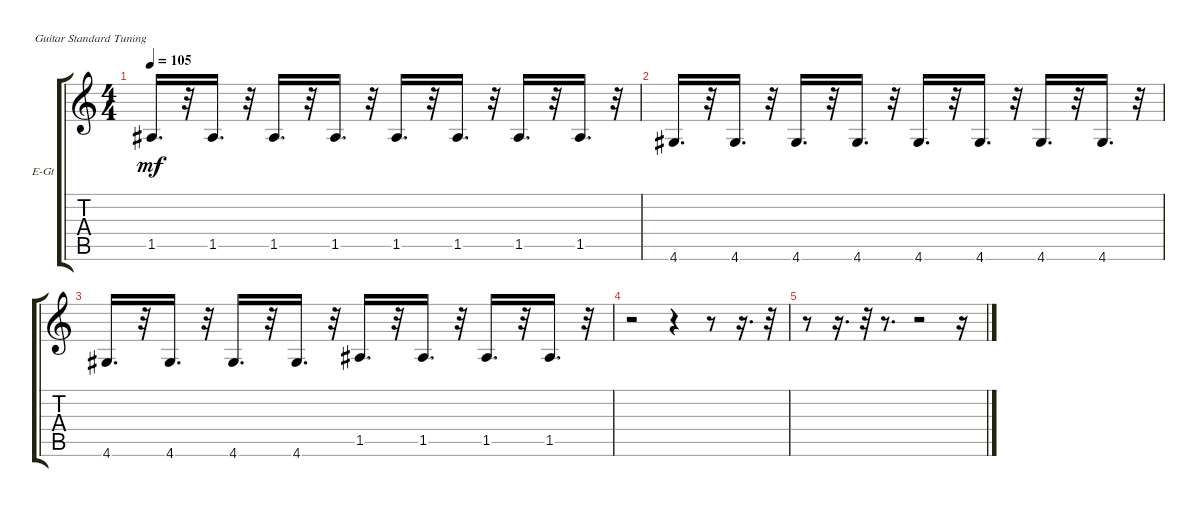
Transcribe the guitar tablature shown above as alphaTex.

\bracketExtendMode groupsimilarinstruments
\firstSystemTrackNameOrientation horizontal
\otherSystemsTrackNameOrientation horizontal
\track ("Rolling in the deep" "E-Gt") {instrument electricguitarclean}
\staff {score tabs}
\tuning (E4 B3 G3 D3 A2 E2)
\ts (4 4)
\tempo 105
\clef g2
\ks c
1.5.16{d dy mf} r.32 1.5.16{d} r.32 1.5.16{d} r.32 1.5.16{d} r.32 1.5.16{d} r.32 1.5.16{d} r.32 1.5.16{d} r.32 1.5.16{d} r.32 |
4.6.16{d} r.32 4.6.16{d} r.32 4.6.16{d} r.32 4.6.16{d} r.32 4.6.16{d} r.32 4.6.16{d} r.32 4.6.16{d} r.32 4.6.16{d} r.32 |
4.6.16{d} r.32 4.6.16{d} r.32 4.6.16{d} r.32 4.6.16{d} r.32 1.5.16{d} r.32 1.5.16{d} r.32 1.5.16{d} r.32 1.5.16{d} r.32 |
r.2 r.4 r.8 r.16{d} r.32 |
r.8 r.16{d} r.32 r.8{d} r.2 r.16
